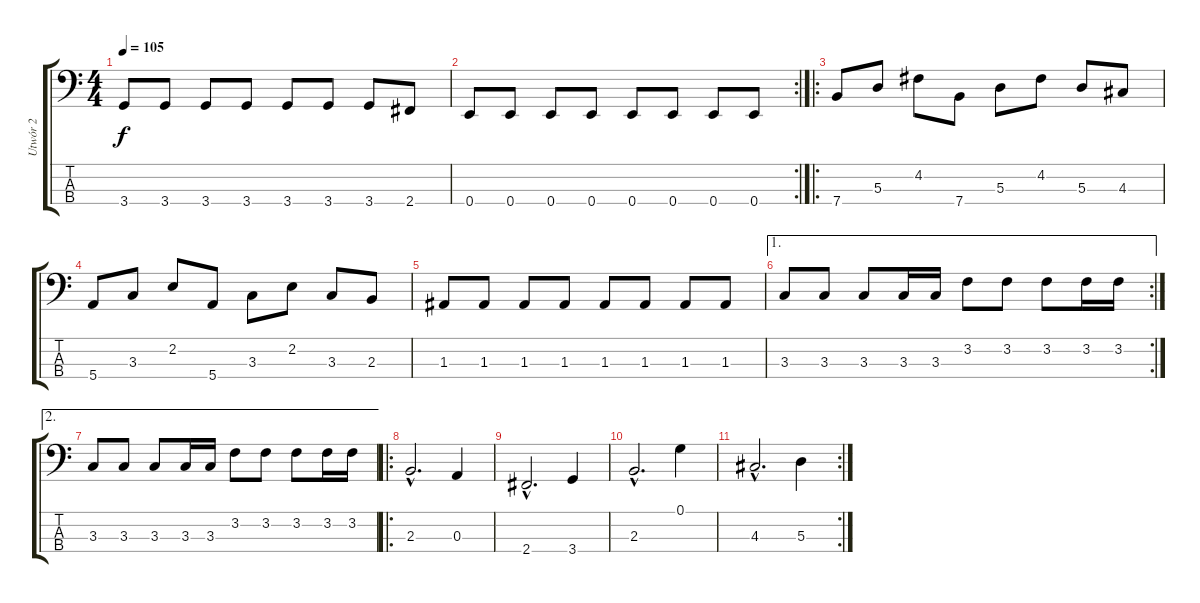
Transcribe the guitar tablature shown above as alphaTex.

\track ("Utwór 2" "Utwór 2") {instrument electricbassfinger}
\staff {score tabs}
\tuning (G2 D2 A1 E1) {hide}
\ts (4 4)
\tempo 105
\clef f4
\ks c
3.4.8{dy f} 3.4.8 3.4.8 3.4.8 3.4.8 3.4.8 3.4.8 2.4.8 |
\rc 2
0.4.8 0.4.8 0.4.8 0.4.8 0.4.8 0.4.8 0.4.8 0.4.8 |
\ro
7.4.8 5.3.8 4.2.8 7.4.8 5.3.8 4.2.8 5.3.8 4.3.8 |
5.4.8 3.3.8 2.2.8 5.4.8 3.3.8 2.2.8 3.3.8 2.3.8 |
1.3.8 1.3.8 1.3.8 1.3.8 1.3.8 1.3.8 1.3.8 1.3.8 |
\ae 1
\rc 2
3.3.8 3.3.8 3.3.8 3.3.16 3.3.16 3.2.8 3.2.8 3.2.8 3.2.16 3.2.16 |
\ae 2
3.3.8 3.3.8 3.3.8 3.3.16 3.3.16 3.2.8 3.2.8 3.2.8 3.2.16 3.2.16 |
\ro
2.3{hac}.2{d} 0.3.4 |
2.4{hac}.2{d} 3.4.4 |
2.3{hac}.2{d} 0.1.4 |
\rc 2
4.3{hac}.2{d} 5.3.4
